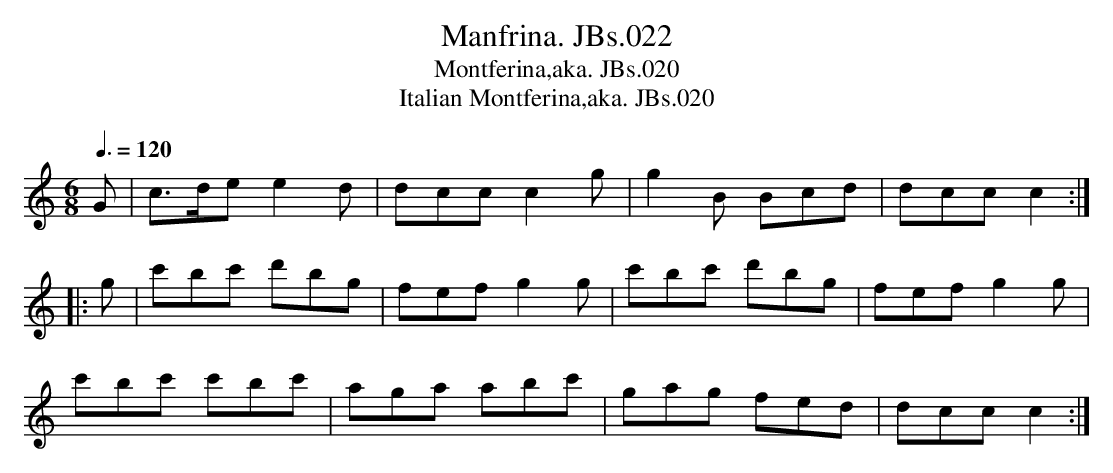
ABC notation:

X:1
T:Manfrina. JBs.022
T:Montferina,aka. JBs.020
T:Italian Montferina,aka. JBs.020
M:6/8
L:1/8
Q:3/8=120
K:C
G|c>de e2d|dcc c2g|g2B Bcd|dcc c2:|
|:g|c'bc' d'bg|fef g2g|c'bc' d'bg|fefg2g|
c'bc' c'bc'|aga abc'|gag fed|dcc c2:|
